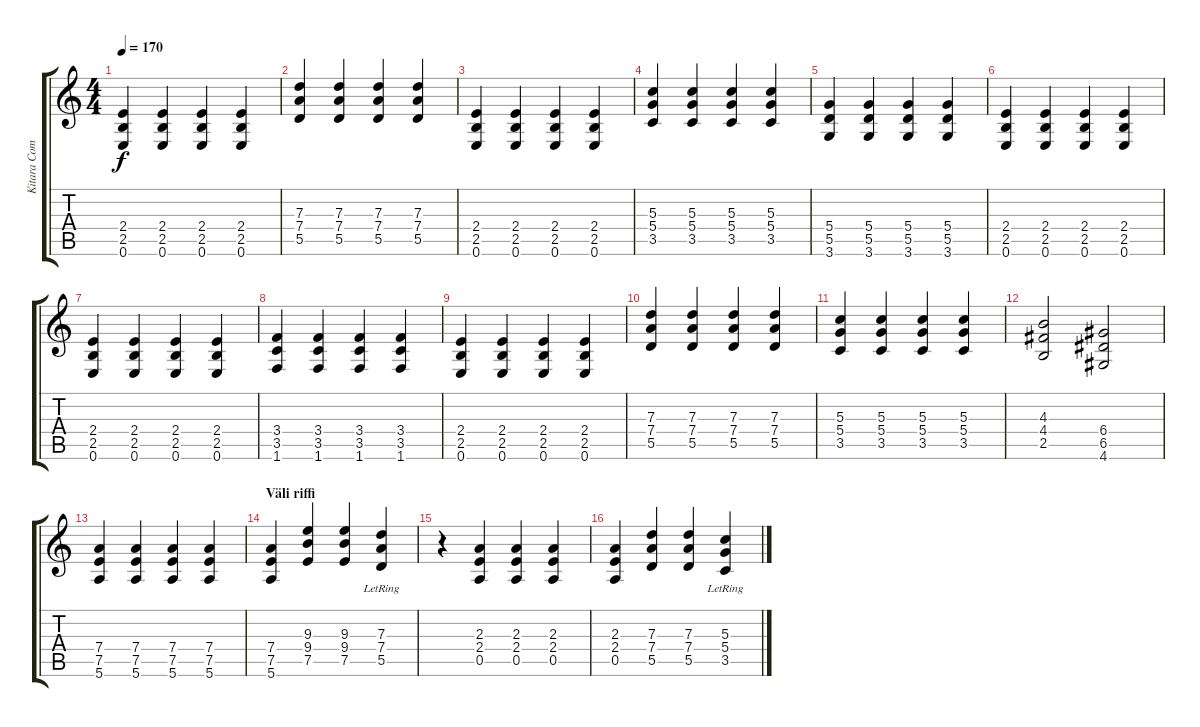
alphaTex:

\track ("Kitara Comp" "Kitara Com") {instrument electricguitarmuted}
\staff {score tabs}
\tuning (E4 B3 G3 D3 A2 E2) {hide}
\ts (4 4)
\tempo 170
\clef g2
\ks c
(2.4 2.5 0.6).4{dy f} (2.4 2.5 0.6).4 (2.4 2.5 0.6).4 (2.4 2.5 0.6).4 |
(7.3 7.4 5.5).4 (7.3 7.4 5.5).4 (7.3 7.4 5.5).4 (7.3 7.4 5.5).4 |
(2.4 2.5 0.6).4 (2.4 2.5 0.6).4 (2.4 2.5 0.6).4 (2.4 2.5 0.6).4 |
(5.3 5.4 3.5).4 (5.3 5.4 3.5).4 (5.3 5.4 3.5).4 (5.3 5.4 3.5).4 |
(5.4 5.5 3.6).4 (5.4 5.5 3.6).4 (5.4 5.5 3.6).4 (5.4 5.5 3.6).4 |
(2.4 2.5 0.6).4 (2.4 2.5 0.6).4 (2.4 2.5 0.6).4 (2.4 2.5 0.6).4 |
(2.4 2.5 0.6).4 (2.4 2.5 0.6).4 (2.4 2.5 0.6).4 (2.4 2.5 0.6).4 |
(3.4 3.5 1.6).4 (3.4 3.5 1.6).4 (3.4 3.5 1.6).4 (3.4 3.5 1.6).4 |
(2.4 2.5 0.6).4 (2.4 2.5 0.6).4 (2.4 2.5 0.6).4 (2.4 2.5 0.6).4 |
(7.3 7.4 5.5).4 (7.3 7.4 5.5).4 (7.3 7.4 5.5).4 (7.3 7.4 5.5).4 |
(5.3 5.4 3.5).4 (5.3 5.4 3.5).4 (5.3 5.4 3.5).4 (5.3 5.4 3.5).4 |
(4.3 4.4 2.5).2 (6.4 6.5 4.6).2 |
(7.4 7.5 5.6).4 (7.4 7.5 5.6).4 (7.4 7.5 5.6).4 (7.4 7.5 5.6).4 |
\section ("" "Väli riffi")
(7.4 7.5 5.6).4 (9.3 9.4 7.5).4{volume 13} (9.3 9.4 7.5).4{volume 13} (7.3 7.4 5.5{lr}).4{volume 13} |
r.4 (2.3 2.4 0.5).4 (2.3 2.4 0.5).4 (2.3 2.4 0.5).4 |
(2.3 2.4 0.5).4 (7.3 7.4 5.5).4{volume 13} (7.3 7.4 5.5).4{volume 13} (5.3 5.4{lr} 3.5).4{volume 13}
